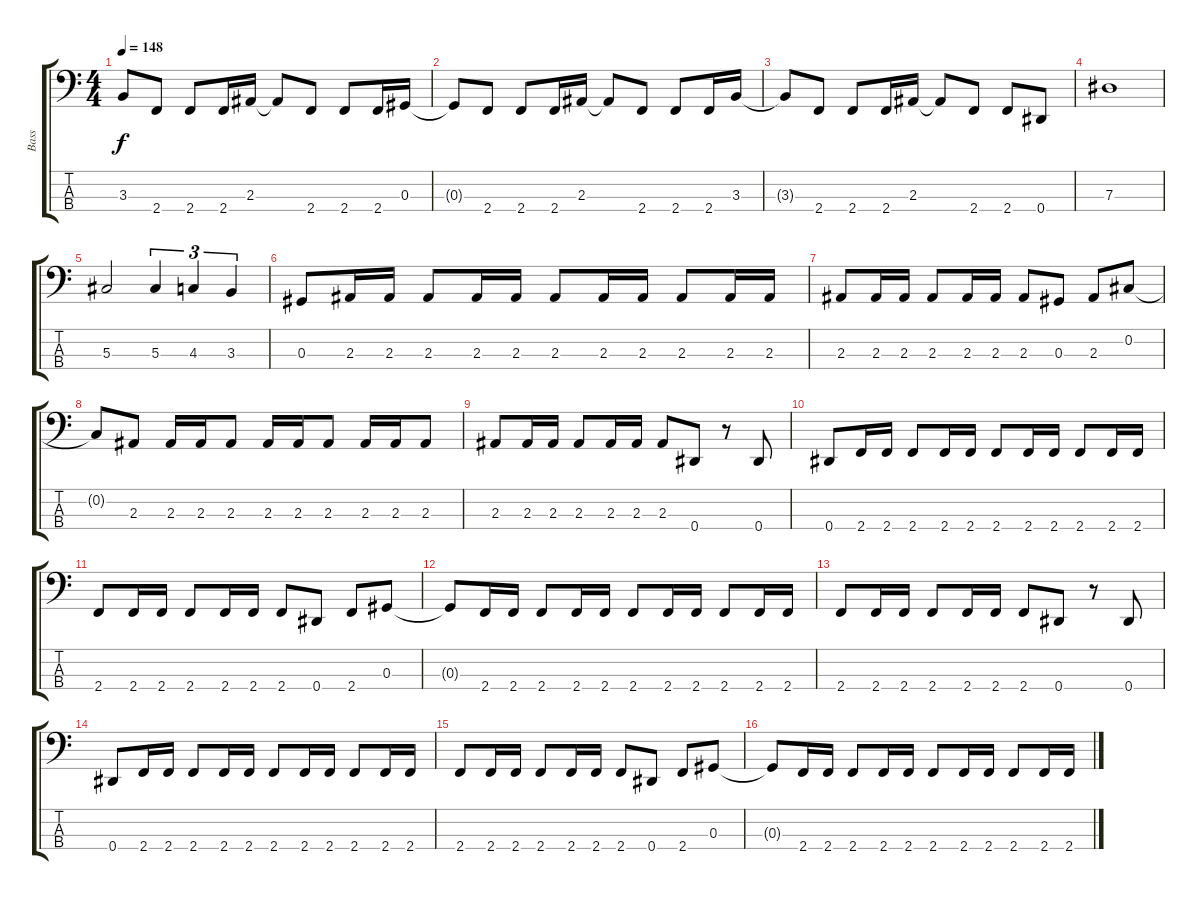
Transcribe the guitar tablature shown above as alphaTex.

\track ("Bass" "Bass") {instrument electricbassfinger}
\staff {score tabs}
\tuning (Gb2 Db2 Ab1 Eb1) {hide}
\ts (4 4)
\tempo 148
\clef f4
\ks c
3.3{t}.8{dy f} 2.4.8 2.4.8 2.4.16 2.3.16 2.3{t}.8 2.4.8 2.4.8 2.4.16 0.3.16 |
0.3{t}.8 2.4.8 2.4.8 2.4.16 2.3.16 2.3{t}.8 2.4.8 2.4.8 2.4.16 3.3.16 |
3.3{t}.8 2.4.8 2.4.8 2.4.16 2.3.16 2.3{t}.8 2.4.8 2.4.8 0.4.8 |
7.3.1 |
5.3.2 5.3.4{tu (3 2)} 4.3.4{tu (3 2)} 3.3.4{tu (3 2)} |
0.3.8 2.3.16 2.3.16 2.3.8 2.3.16 2.3.16 2.3.8 2.3.16 2.3.16 2.3.8 2.3.16 2.3.16 |
2.3.8 2.3.16 2.3.16 2.3.8 2.3.16 2.3.16 2.3.8 0.3.8 2.3.8 0.2.8 |
0.2{t}.8 2.3.8 2.3.16 2.3.16 2.3.8 2.3.16 2.3.16 2.3.8 2.3.16 2.3.16 2.3.8 |
2.3.8 2.3.16 2.3.16 2.3.8 2.3.16 2.3.16 2.3.8 0.4.8 r.8 0.4.8 |
0.4.8 2.4.16 2.4.16 2.4.8 2.4.16 2.4.16 2.4.8 2.4.16 2.4.16 2.4.8 2.4.16 2.4.16 |
2.4.8 2.4.16 2.4.16 2.4.8 2.4.16 2.4.16 2.4.8 0.4.8 2.4.8 0.3.8 |
0.3{t}.8 2.4.16 2.4.16 2.4.8 2.4.16 2.4.16 2.4.8 2.4.16 2.4.16 2.4.8 2.4.16 2.4.16 |
2.4.8 2.4.16 2.4.16 2.4.8 2.4.16 2.4.16 2.4.8 0.4.8 r.8 0.4.8 |
0.4.8 2.4.16 2.4.16 2.4.8 2.4.16 2.4.16 2.4.8 2.4.16 2.4.16 2.4.8 2.4.16 2.4.16 |
2.4.8 2.4.16 2.4.16 2.4.8 2.4.16 2.4.16 2.4.8 0.4.8 2.4.8 0.3.8 |
0.3{t}.8 2.4.16 2.4.16 2.4.8 2.4.16 2.4.16 2.4.8 2.4.16 2.4.16 2.4.8 2.4.16 2.4.16
